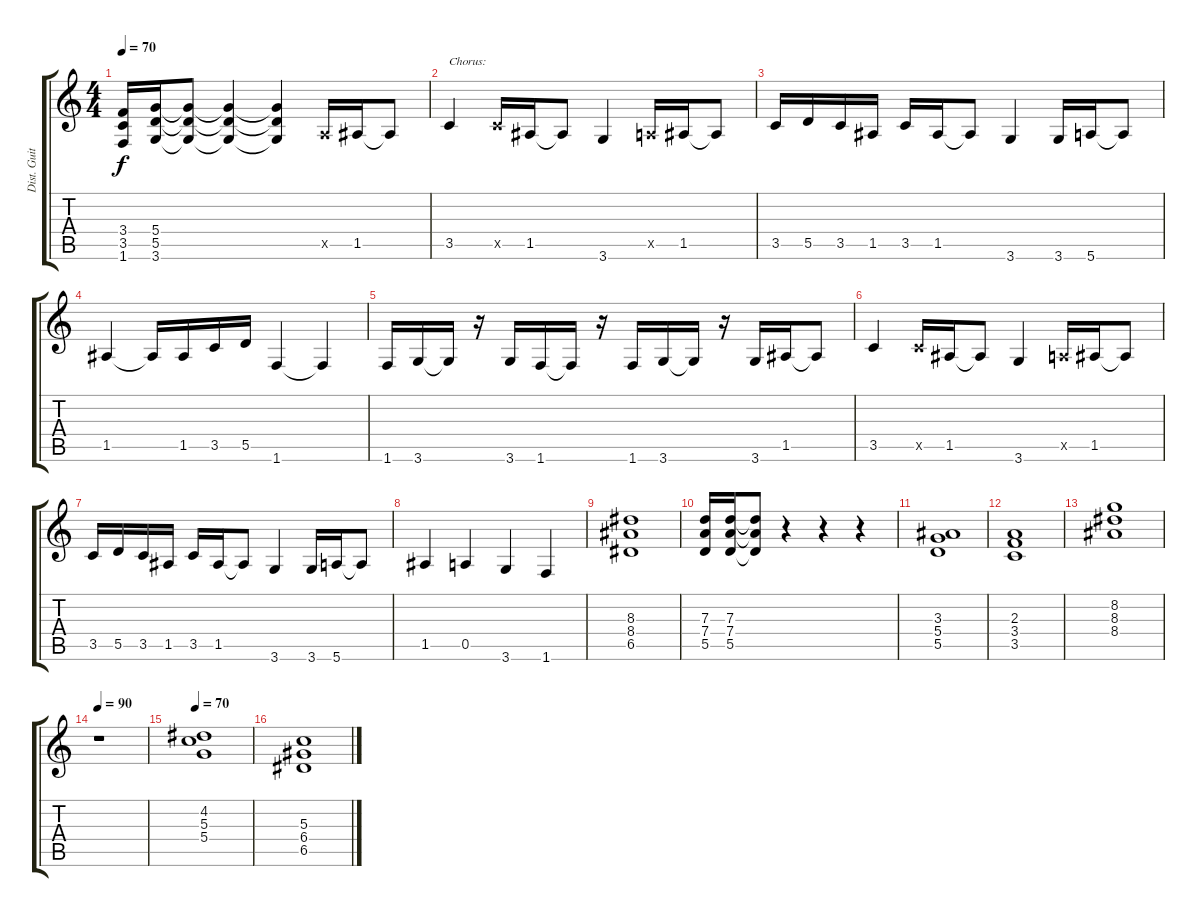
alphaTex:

\track ("Dist. Guitar 2" "Dist. Guit") {instrument distortionguitar}
\staff {score tabs}
\tuning (E4 B3 G3 D3 A2 E2) {hide}
\ts (4 4)
\tempo 70
\clef g2
\ks c
(3.4 3.5 1.6).16{dy f} (5.4 5.5 3.6).16 (5.4{t} 5.5{t} 3.6{t}).8 (5.4{t} 5.5{t} 3.6{t}).4 (5.4{t} 5.5{t} 3.6{t}).4 0.5{x}.16 1.5.16 1.5{t}.8 |
3.5.4{txt "Chorus:"} 3.5{x}.16 1.5.16 1.5{t}.8 3.6.4 0.5{x}.16 1.5.16 1.5{t}.8 |
3.5.16 5.5.16 3.5.16 1.5.16 3.5.16 1.5.16 1.5{t}.8 3.6.4 3.6.16 5.6.16 5.6{t}.8 |
1.5.4 1.5{t}.16 1.5.16 3.5.16 5.5.16 1.6.4 1.6{t}.4 |
1.6.16 3.6.16 3.6{t}.16 r.16 3.6.16 1.6.16 1.6{t}.16 r.16 1.6.16 3.6.16 3.6{t}.16 r.16 3.6.16 1.5.16 1.5{t}.8 |
3.5.4 3.5{x}.16 1.5.16 1.5{t}.8 3.6.4 0.5{x}.16 1.5.16 1.5{t}.8 |
3.5.16 5.5.16 3.5.16 1.5.16 3.5.16 1.5.16 1.5{t}.8 3.6.4 3.6.16 5.6.16 5.6{t}.8 |
1.5.4 0.5.4 3.6.4 1.6.4 |
(8.3 8.4 6.5).1 |
(7.3 7.4 5.5).16 (7.3 7.4 5.5).16 (7.3{t} 7.4{t} 5.5{t}).8 r.4 r.4 r.4 |
(3.3 5.4 5.5).1{instrument drawbarorgan} |
(2.3 3.4 3.5).1 |
(8.2 8.3 8.4).1 |
\tempo 90
r.1 |
\tempo 70
(4.2 5.3 5.4).1{instrument drawbarorgan} |
(5.3 6.4 6.5).1
